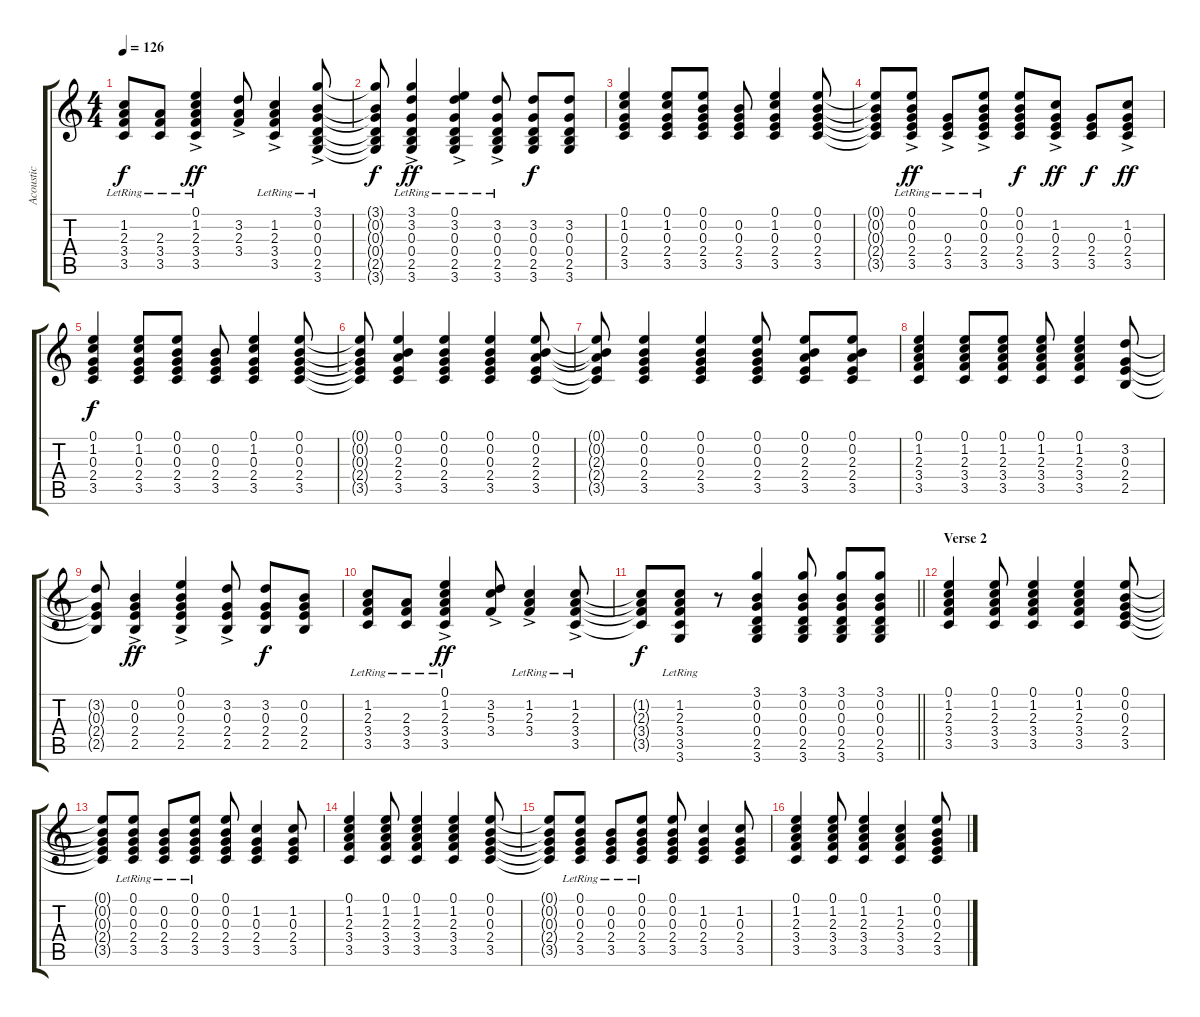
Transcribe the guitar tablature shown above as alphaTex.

\track ("Acoustic" "Acoustic") {instrument acousticguitarsteel}
\staff {score tabs}
\tuning (E4 B3 G3 D3 A2 E2) {hide}
\ts (4 4)
\tempo 126
\clef g2
\ks c
(1.2{lr} 2.3{lr} 3.4{lr} 3.5{lr}).8{dy f} (2.3{lr} 3.4 3.5).8 (0.1{ac lr} 1.2{lr} 2.3{lr} 3.4{lr} 3.5{lr}).4{dy ff volume 9 instrument acousticguitarsteel} (3.2{ac} 2.3 3.4).8{volume 8 instrument acousticguitarsteel} (1.2{ac lr} 2.3{lr} 3.4{lr} 3.5{lr}).4{volume 9 instrument acousticguitarsteel} (3.1{lr} 0.2{ac lr} 0.3{lr} 0.4{lr} 2.5{lr} 3.6{lr}).8{volume 9 instrument acousticguitarsteel} |
(3.1{t} 0.2{t} 0.3{t} 0.4{t} 2.5{t} 3.6{t}).8{dy f} (3.1{lr} 3.2{ac lr} 0.3{lr} 0.4{lr} 2.5{lr} 3.6{lr}).4{dy ff} (0.1{ac lr} 3.2{lr} 0.3{lr} 0.4{lr} 2.5{lr} 3.6{lr}).4 (3.2{ac lr} 0.3{lr} 0.4{lr} 2.5{lr} 3.6{lr}).8 (3.2 0.3 0.4 2.5 3.6).8{dy f} (3.2 0.3 0.4 2.5 3.6).8 |
(0.1 1.2 0.3 2.4 3.5).4{volume 9 instrument acousticguitarsteel} (0.1 1.2 0.3 2.4 3.5).8 (0.1 0.2 0.3 2.4 3.5).8 (0.2 0.3 2.4 3.5).8 (0.1 1.2 0.3 2.4 3.5).4 (0.1 0.2 0.3 2.4 3.5).8 |
(0.1{t} 0.2{t} 0.3{t} 2.4{t} 3.5{t}).8 (0.1{lr} 0.2{lr} 0.3{lr} 2.4{ac lr} 3.5{lr}).8{dy ff} (0.3{ac lr} 2.4 3.5).8 (0.1{lr} 0.2{ac lr} 0.3{lr} 2.4{lr} 3.5{lr}).8 (0.1 0.2 0.3 2.4 3.5).8{dy f} (1.2{ac} 0.3 2.4 3.5).8{dy ff} (0.3 2.4 3.5).8{dy f} (1.2{ac} 0.3 2.4 3.5).8{dy ff volume 5} |
(0.1 1.2 0.3 2.4 3.5).4{dy f volume 9} (0.1 1.2 0.3 2.4 3.5).8 (0.1 0.2 0.3 2.4 3.5).8 (0.2 0.3 2.4 3.5).8 (0.1 1.2 0.3 2.4 3.5).4 (0.1 0.2 0.3 2.4 3.5).8 |
(0.1{t} 0.2{t} 0.3{t} 2.4{t} 3.5{t}).8 (0.1 0.2 2.3 2.4 3.5).4 (0.1 0.2 0.3 2.4 3.5).4 (0.1 0.2 0.3 2.4 3.5).4 (0.1 0.2 2.3 2.4 3.5).8 |
(0.1{t} 0.2{t} 2.3{t} 2.4{t} 3.5{t}).8 (0.1 0.2 0.3 2.4 3.5).4 (0.1 0.2 0.3 2.4 3.5).4 (0.1 0.2 0.3 2.4 3.5).8 (0.1 0.2 2.3 2.4 3.5).8 (0.1 0.2 2.3 2.4 3.5).8 |
(0.1 1.2 2.3 3.4 3.5).4 (0.1 1.2 2.3 3.4 3.5).8 (0.1 1.2 2.3 3.4 3.5).8 (0.1 1.2 2.3 3.4 3.5).8 (0.1 1.2 2.3 3.4 3.5).4 (3.2 0.3 2.4 2.5).8 |
(3.2{t} 0.3{t} 2.4{t} 2.5{t}).8 (0.2{ac} 0.3 2.4 2.5).4{dy ff} (0.1{ac} 0.2 0.3 2.4 2.5).4 (3.2{ac} 0.3 2.4 2.5).8 (3.2 0.3 2.4 2.5).8{dy f} (0.2 0.3 2.4 2.5).8 |
(1.2{lr} 2.3{lr} 3.4{lr} 3.5{lr}).8 (2.3{lr} 3.4{lr} 3.5{lr}).8 (0.1{ac lr} 1.2{lr} 2.3{lr} 3.4{lr} 3.5{lr}).4{dy ff volume 9} (3.2{ac} 5.3 3.4).8{volume 9} (1.2{ac lr} 2.3{lr} 3.4{lr}).4{volume 10} (1.2{ac lr} 2.3 3.4 3.5).8{volume 10} |
\barLineRight lightlight
(1.2{t} 2.3{t} 3.4{t} 3.5{t}).8{dy f} (1.2{lr} 2.3{lr} 3.4{lr} 3.5{lr} 3.6{lr}).8 r.8 (3.1 0.2 0.3 0.4 2.5 3.6).4 (3.1 0.2 0.3 0.4 2.5 3.6).8 (3.1 0.2 0.3 0.4 2.5 3.6).8 (3.1 0.2 0.3 0.4 2.5 3.6).8 |
\section ("" "Verse 2")
(0.1 1.2 2.3 3.4 3.5).4{volume 9 instrument acousticguitarsteel} (0.1 1.2 2.3 3.4 3.5).8 (0.1 1.2 2.3 3.4 3.5).4 (0.1 1.2 2.3 3.4 3.5).4 (0.1 0.2 0.3 2.4 3.5).8 |
(0.1{t} 0.2{t} 0.3{t} 2.4{t} 3.5{t}).8 (0.1{lr} 0.2{lr} 0.3{lr} 2.4{lr} 3.5{lr}).8 (0.2 0.3{lr} 2.4 3.5).8 (0.1{lr} 0.2{lr} 0.3{lr} 2.4{lr} 3.5{lr}).8 (0.1 0.2 0.3 2.4 3.5).8 (1.2 0.3 2.4 3.5).4 (1.2 0.3 2.4 3.5).8 |
(0.1 1.2 2.3 3.4 3.5).4{volume 9} (0.1 1.2 2.3 3.4 3.5).8 (0.1 1.2 2.3 3.4 3.5).4 (0.1 1.2 2.3 3.4 3.5).4 (0.1 0.2 0.3 2.4 3.5).8 |
(0.1{t} 0.2{t} 0.3{t} 2.4{t} 3.5{t}).8 (0.1{lr} 0.2{lr} 0.3{lr} 2.4{lr} 3.5{lr}).8 (0.2 0.3{lr} 2.4 3.5).8 (0.1{lr} 0.2{lr} 0.3{lr} 2.4{lr} 3.5{lr}).8 (0.1 0.2 0.3 2.4 3.5).8 (1.2 0.3 2.4 3.5).4 (1.2 0.3 2.4 3.5).8 |
(0.1 1.2 2.3 3.4 3.5).4 (0.1 1.2 2.3 3.4 3.5).8 (0.1 1.2 2.3 3.4 3.5).4 (1.2 2.3 3.4 3.5).4 (0.1 0.2 0.3 2.4 3.5).8
